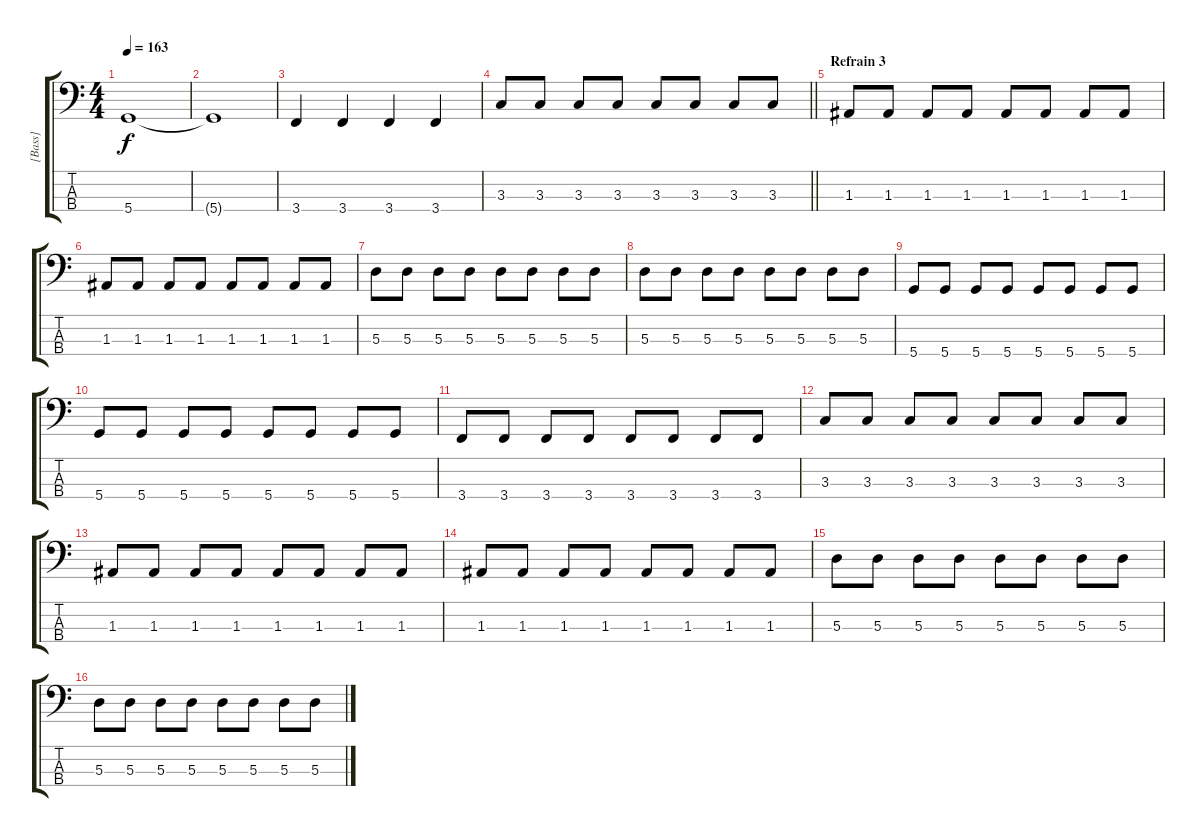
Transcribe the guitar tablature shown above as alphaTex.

\track ("[Bass]" "[Bass]") {instrument electricbassfinger}
\staff {score tabs}
\tuning (G2 D2 A1 D1) {hide}
\ts (4 4)
\tempo 163
\clef f4
\ks c
5.4.1{dy f} |
5.4{t}.1 |
3.4.4 3.4.4 3.4.4 3.4.4 |
\barLineRight lightlight
3.3.8 3.3.8 3.3.8 3.3.8 3.3.8 3.3.8 3.3.8 3.3.8 |
\section ("" "Refrain 3")
1.3.8 1.3.8 1.3.8 1.3.8 1.3.8 1.3.8 1.3.8 1.3.8 |
1.3.8 1.3.8 1.3.8 1.3.8 1.3.8 1.3.8 1.3.8 1.3.8 |
5.3.8 5.3.8 5.3.8 5.3.8 5.3.8 5.3.8 5.3.8 5.3.8 |
5.3.8 5.3.8 5.3.8 5.3.8 5.3.8 5.3.8 5.3.8 5.3.8 |
5.4.8 5.4.8 5.4.8 5.4.8 5.4.8 5.4.8 5.4.8 5.4.8 |
5.4.8 5.4.8 5.4.8 5.4.8 5.4.8 5.4.8 5.4.8 5.4.8 |
3.4.8 3.4.8 3.4.8 3.4.8 3.4.8 3.4.8 3.4.8 3.4.8 |
3.3.8 3.3.8 3.3.8 3.3.8 3.3.8 3.3.8 3.3.8 3.3.8 |
1.3.8 1.3.8 1.3.8 1.3.8 1.3.8 1.3.8 1.3.8 1.3.8 |
1.3.8 1.3.8 1.3.8 1.3.8 1.3.8 1.3.8 1.3.8 1.3.8 |
5.3.8 5.3.8 5.3.8 5.3.8 5.3.8 5.3.8 5.3.8 5.3.8 |
5.3.8 5.3.8 5.3.8 5.3.8 5.3.8 5.3.8 5.3.8 5.3.8
